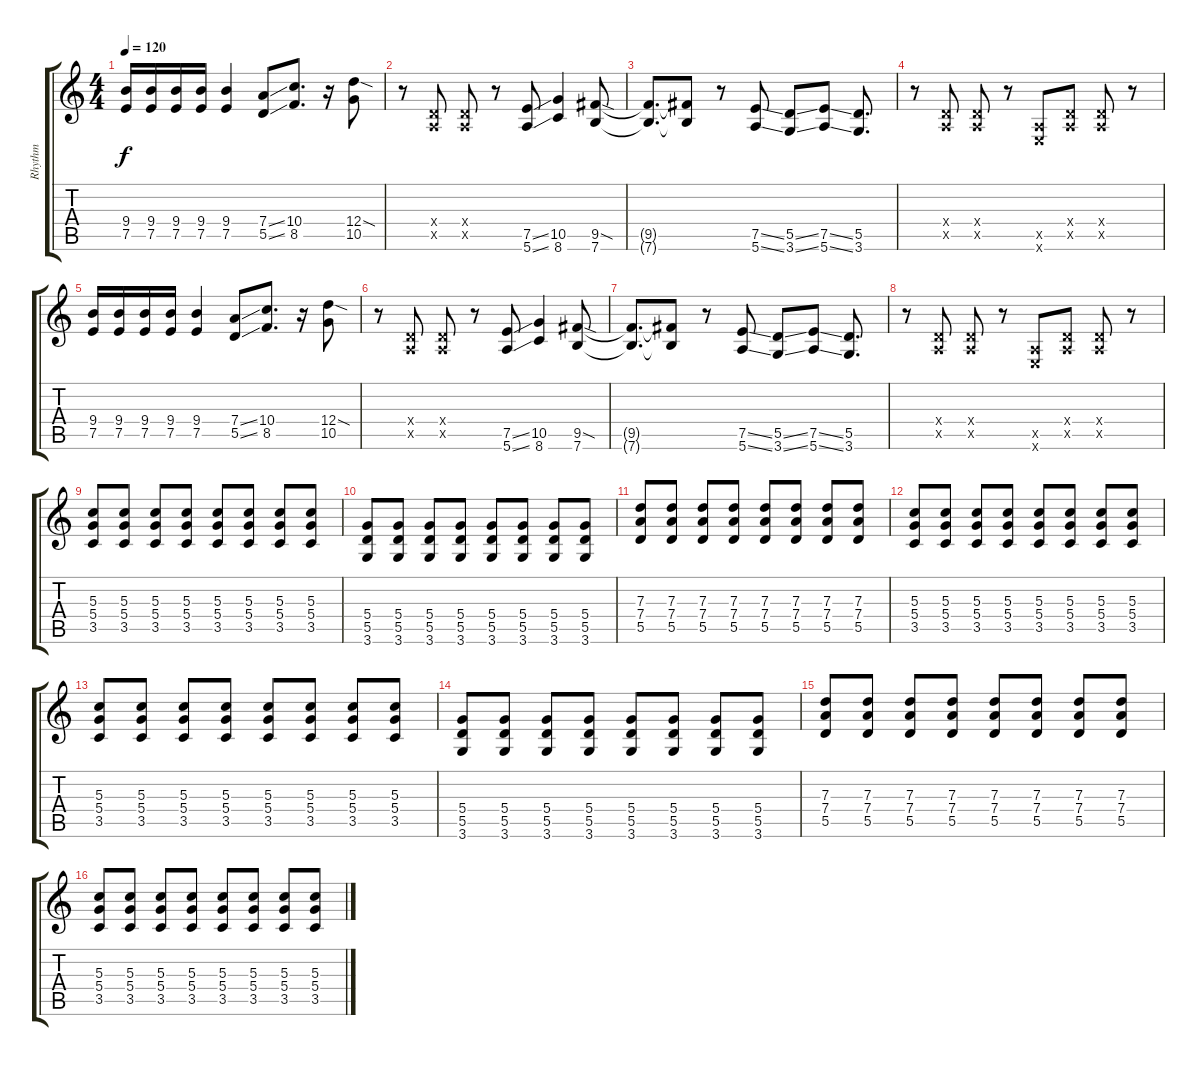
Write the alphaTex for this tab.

\track ("Rhythm" "Rhythm") {instrument electricguitarjazz}
\staff {score tabs}
\tuning (E4 B3 G3 D3 A2 E2) {hide}
\ts (4 4)
\tempo 120
\clef g2
\ks c
(9.4 7.5).16{dy f} (9.4 7.5).16 (9.4 7.5).16 (9.4 7.5).16 (9.4 7.5).4 (7.4{ss} 5.5{ss}).8 (10.4 8.5).8{d} r.16 (12.4{sod} 10.5).8 |
r.8 (0.4{x} 0.5{x}).8 (0.4{x} 0.5{x}).8 r.8 (7.5{ss} 5.6{ss}).8 (10.5 8.6).4 (9.5{sod} 7.6).8 |
(9.5{t} 7.6{t}).8{d} (9.5{t} 7.6{t}).8 r.8 (7.5{ss} 5.6{ss}).8 (5.5{ss} 3.6{ss}).8 (7.5{ss} 5.6{ss}).8 (5.5 3.6).8{d} |
r.8 (0.4{x} 0.5{x}).8 (0.4{x} 0.5{x}).8 r.8 (0.5{x} 0.6{x}).8 (0.4{x} 0.5{x}).8 (0.4{x} 0.5{x}).8 r.8 |
(9.4 7.5).16 (9.4 7.5).16 (9.4 7.5).16 (9.4 7.5).16 (9.4 7.5).4 (7.4{ss} 5.5{ss}).8 (10.4 8.5).8{d} r.16 (12.4{sod} 10.5).8 |
r.8 (0.4{x} 0.5{x}).8 (0.4{x} 0.5{x}).8 r.8 (7.5{ss} 5.6{ss}).8 (10.5 8.6).4 (9.5{sod} 7.6).8 |
(9.5{t} 7.6{t}).8{d} (9.5{t} 7.6{t}).8 r.8 (7.5{ss} 5.6{ss}).8 (5.5{ss} 3.6{ss}).8 (7.5{ss} 5.6{ss}).8 (5.5 3.6).8{d} |
r.8 (0.4{x} 0.5{x}).8 (0.4{x} 0.5{x}).8 r.8 (0.5{x} 0.6{x}).8 (0.4{x} 0.5{x}).8 (0.4{x} 0.5{x}).8 r.8 |
(5.3 5.4 3.5).8 (5.3 5.4 3.5).8 (5.3 5.4 3.5).8 (5.3 5.4 3.5).8 (5.3 5.4 3.5).8 (5.3 5.4 3.5).8 (5.3 5.4 3.5).8 (5.3 5.4 3.5).8 |
(5.4 5.5 3.6).8 (5.4 5.5 3.6).8 (5.4 5.5 3.6).8 (5.4 5.5 3.6).8 (5.4 5.5 3.6).8 (5.4 5.5 3.6).8 (5.4 5.5 3.6).8 (5.4 5.5 3.6).8 |
(7.3 7.4 5.5).8 (7.3 7.4 5.5).8 (7.3 7.4 5.5).8 (7.3 7.4 5.5).8 (7.3 7.4 5.5).8 (7.3 7.4 5.5).8 (7.3 7.4 5.5).8 (7.3 7.4 5.5).8 |
(5.3 5.4 3.5).8 (5.3 5.4 3.5).8 (5.3 5.4 3.5).8 (5.3 5.4 3.5).8 (5.3 5.4 3.5).8 (5.3 5.4 3.5).8 (5.3 5.4 3.5).8 (5.3 5.4 3.5).8 |
(5.3 5.4 3.5).8 (5.3 5.4 3.5).8 (5.3 5.4 3.5).8 (5.3 5.4 3.5).8 (5.3 5.4 3.5).8 (5.3 5.4 3.5).8 (5.3 5.4 3.5).8 (5.3 5.4 3.5).8 |
(5.4 5.5 3.6).8 (5.4 5.5 3.6).8 (5.4 5.5 3.6).8 (5.4 5.5 3.6).8 (5.4 5.5 3.6).8 (5.4 5.5 3.6).8 (5.4 5.5 3.6).8 (5.4 5.5 3.6).8 |
(7.3 7.4 5.5).8 (7.3 7.4 5.5).8 (7.3 7.4 5.5).8 (7.3 7.4 5.5).8 (7.3 7.4 5.5).8 (7.3 7.4 5.5).8 (7.3 7.4 5.5).8 (7.3 7.4 5.5).8 |
(5.3 5.4 3.5).8 (5.3 5.4 3.5).8 (5.3 5.4 3.5).8 (5.3 5.4 3.5).8 (5.3 5.4 3.5).8 (5.3 5.4 3.5).8 (5.3 5.4 3.5).8 (5.3 5.4 3.5).8
